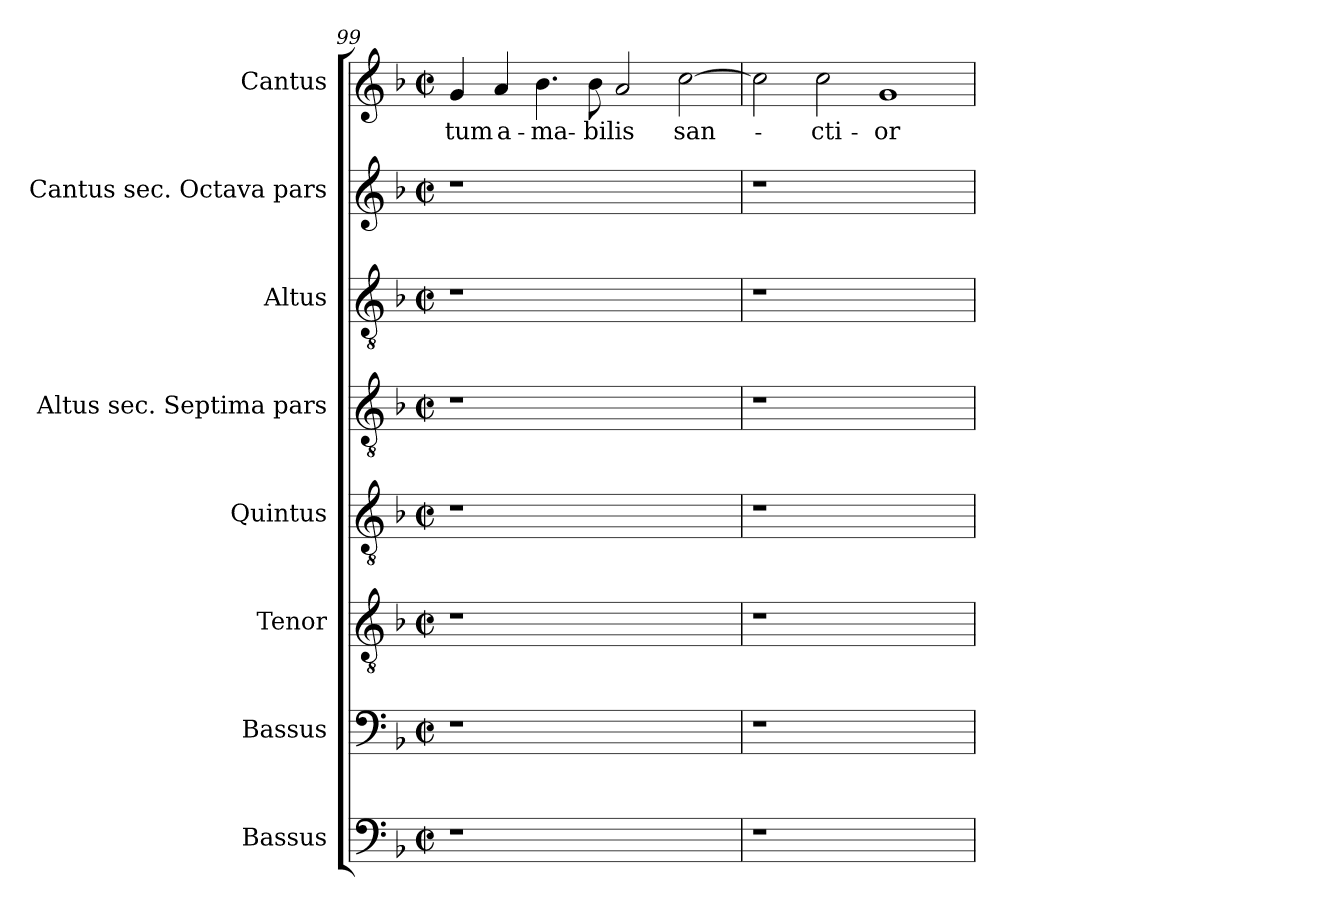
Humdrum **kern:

**kern	**kern	**kern	**kern	**kern	**kern	**kern	**kern	**text
*part8	*part7	*part6	*part5	*part4	*part3	*part2	*part1	*part1
*staff8	*staff7	*staff6	*staff5	*staff4	*staff3	*staff2	*staff1	*staff1
*I"Bassus	*I"Bassus	*I"Tenor	*I"Quintus	*I"Altus sec. Septima pars	*I"Altus	*I"Cantus sec. Octava pars	*I"Cantus	*
*	*I'Bassus	*I'Tenor	*I'Quintus	*	*I'Altus	*	*I'Cantus	*
*clefF4	*clefF4	*clefGv2	*clefGv2	*clefGv2	*clefGv2	*clefG2	*clefG2	*
*k[b-]	*k[b-]	*k[b-]	*k[b-]	*k[b-]	*k[b-]	*k[b-]	*k[b-]	*
*F:	*F:	*F:	*F:	*F:	*F:	*F:	*F:	*
*M2/2	*M2/2	*M2/2	*M2/2	*M2/2	*M2/2	*M2/2	*M2/2	*
*met(c|)	*met(c|)	*met(c|)	*met(c|)	*met(c|)	*met(c|)	*met(c|)	*met(c|)	*
=99	=99	=99	=99	=99	=99	=99	=99	=99
!	!	!	!	!	!	!	!	!LO:LY:b
1r	1r	1r	1r	1r	1r	1r	4g/	-tum
!	!	!	!	!	!	!	!	!LO:LY:b
.	.	.	.	.	.	.	4a/	a-
!	!	!	!	!	!	!	!	!LO:LY:b
.	.	.	.	.	.	.	4.b-\	-ma-
!	!	!	!	!	!	!	!	!LO:LY:b
.	.	.	.	.	.	.	8b-\	-bilis
1ryy	1ryy	1ryy	1ryy	1ryy	1ryy	1ryy	2a/	.
!	!	!	!	!	!	!	!	!LO:LY:b
.	.	.	.	.	.	.	[>2cc\	san-
=100	=100	=100	=100	=100	=100	=100	=100	=100
1r	1r	1r	1r	1r	1r	1r	2cc\]	.
!	!	!	!	!	!	!	!	!LO:LY:b
.	.	.	.	.	.	.	2cc\	-cti-
!	!	!	!	!	!	!	!	!LO:LY:b
1ryy	1ryy	1ryy	1ryy	1ryy	1ryy	1ryy	1g	-or
=	=	=	=	=	=	=	=	=
*-	*-	*-	*-	*-	*-	*-	*-	*-
